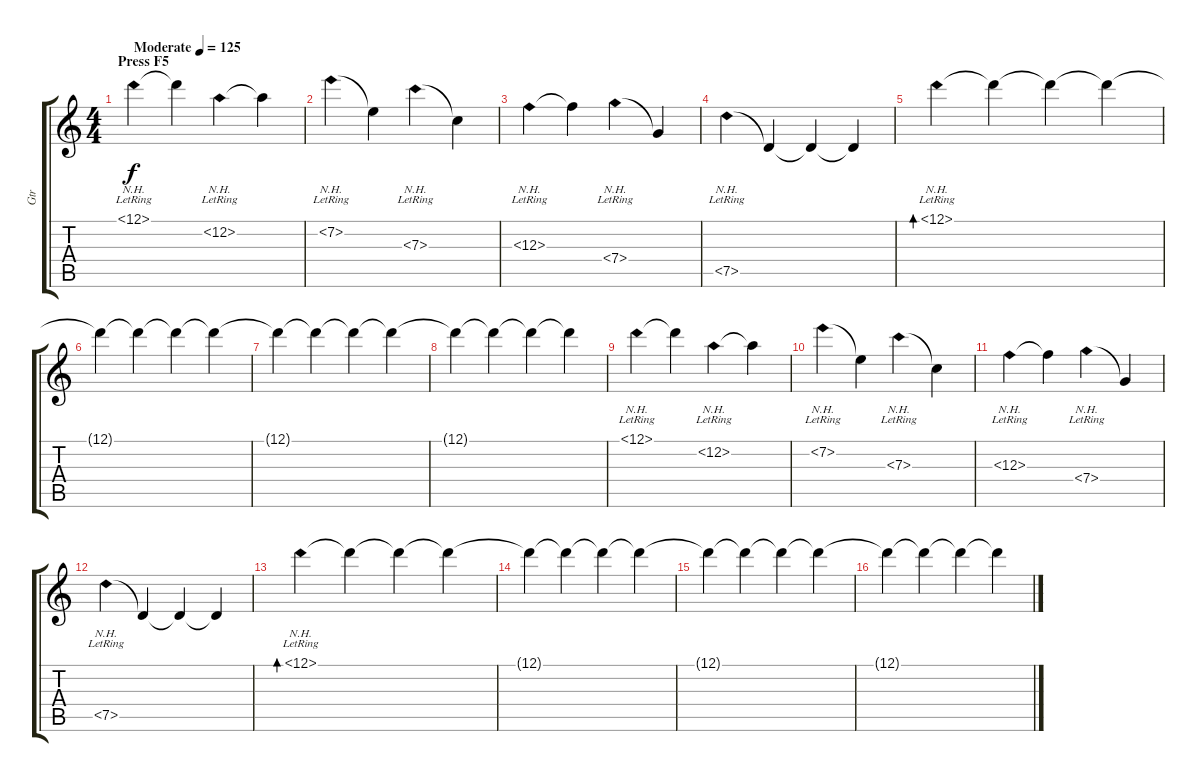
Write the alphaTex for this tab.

\track ("Gtr" "Gtr") {instrument electricguitarclean}
\staff {score tabs}
\tuning (D4 A3 F3 C3 G2 D2) {hide}
\ts (4 4)
\section ("" "Press F5")
\tempo (125 "Moderate")
\clef g2
\ks c
12.1{nh lr}.4{dy f instrument electricguitarclean} 12.1{t}.4 12.2{nh lr}.4 12.2{t}.4 |
7.2{nh lr}.4 7.2{t}.4 7.3{nh lr}.4 7.3{t}.4 |
12.3{nh lr}.4 12.3{t}.4 7.4{nh lr}.4 7.4{t}.4 |
7.5{nh lr}.4 7.5{t}.4 7.5{t}.4 7.5{t}.4 |
12.1{nh lr}.4{bd 240} 12.1{t}.4 12.1{t}.4 12.1{t}.4 |
12.1{t}.4 12.1{t}.4 12.1{t}.4 12.1{t}.4 |
12.1{t}.4 12.1{t}.4 12.1{t}.4 12.1{t}.4 |
12.1{t}.4 12.1{t}.4 12.1{t}.4 12.1{t}.4 |
12.1{nh lr}.4 12.1{t}.4 12.2{nh lr}.4 12.2{t}.4 |
7.2{nh lr}.4 7.2{t}.4 7.3{nh lr}.4 7.3{t}.4 |
12.3{nh lr}.4 12.3{t}.4 7.4{nh lr}.4 7.4{t}.4 |
7.5{nh lr}.4 7.5{t}.4 7.5{t}.4 7.5{t}.4 |
12.1{nh lr}.4{bd 240} 12.1{t}.4 12.1{t}.4 12.1{t}.4 |
12.1{t}.4 12.1{t}.4 12.1{t}.4 12.1{t}.4 |
12.1{t}.4 12.1{t}.4 12.1{t}.4 12.1{t}.4 |
12.1{t}.4 12.1{t}.4 12.1{t}.4 12.1{t}.4
